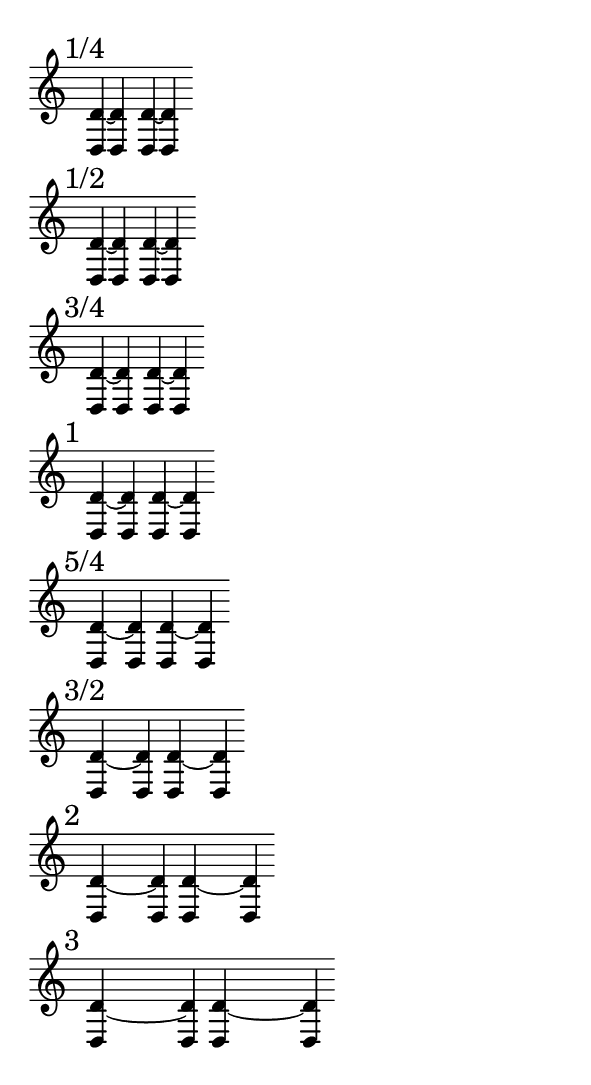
\version "2.16.2"

\paper { indent = 0  ragged-right = ##t paper-width = 10 \cm line-width = 9 \cm }

br = { \bar "" \break }

% #(set-global-staff-size 10)

\transpose d d

\new Staff \with { \remove Time_signature_engraver } { \time 9999/1 \set tieWaitForNote = ##t 
    \mark "1/4"
    <d' ~ d>4*1/4 <d' d>4
    \bar "" 
    \once \override Tie #'control-points = 
    #'((1.35 . -3.2) (1.55 . -3.45) (1.9 . -3.45) (2.1 . -3.2))
    <d' ~ d>4*1/4 <d' d>4
    \br 
    
    \mark "1/2"
    <d' ~ d>4*1/2 <d' d>4
    \bar ""
    \once \override Tie #'control-points = 
    #'((1.4 . -3.25) (1.6 . -3.55) (2.1 . -3.55) (2.35 . -3.25))
    <d' ~ d>4*1/2 <d' d>4
    \br
    
    \mark "3/4"
    <d' ~ d>4*3/4 <d' d>4
    \bar "" 
    \once \override Tie #'control-points = 
    #'((1.45 . -3.25) (1.75 . -3.6) (2.3 . -3.6) (2.6 . -3.25))
    <d' ~ d>4*3/4 <d' d>4
    \br
    
    \mark "1"
    <d' ~ d>4 <d' d>4
    \bar "" 
    \shape Tie #'((-0.1 . 0.0)(-0.2 . 0.15)(-0.4 . 0.15)(-0.5 . 0.0))
    <d' ~ d>4 <d' d>4
    \br
    
    \mark "5/4"
    <d' ~ d>4 s16 <d' d>4
    \bar "" 
    \shape Tie #'((-0.1 . 0.0)(-0.2 . 0.05)(-0.4 . 0.05)(-0.5 . 0.0))
    <d' ~ d>4 s16 <d' d>4
    \br
    
    \mark "3/2"
    <d' ~ d>4 s8 <d' d>4
    \bar "" 
    \shape Tie #'((-0.1 . 0.0)(-0.1 . 0.0)(-0.5 . 0.0)(-0.5 . 0.0))
    <d' ~ d>4 s8 <d' d>4
    \br
    
    \mark "2"
    <d' ~ d>4 s4 <d' d>4
    \bar "" 
    \shape Tie #'((-0.1 . 0.0)(-0.1 . 0.0)(-0.5 . 0.0)(-0.5 . 0.0))
    <d' ~ d>4 s4 <d' d>4
    \br
    
    \mark "3"
    <d' ~ d>4 s2 <d' d>4
    \bar "" 
    \shape Tie #'((-0.1 . 0.25)(-0.1 . 0.25)(-0.5 . 0.25)(-0.5 . 0.25))
    <d' ~ d>4 s2 <d' d>4
    \br
    
  }
